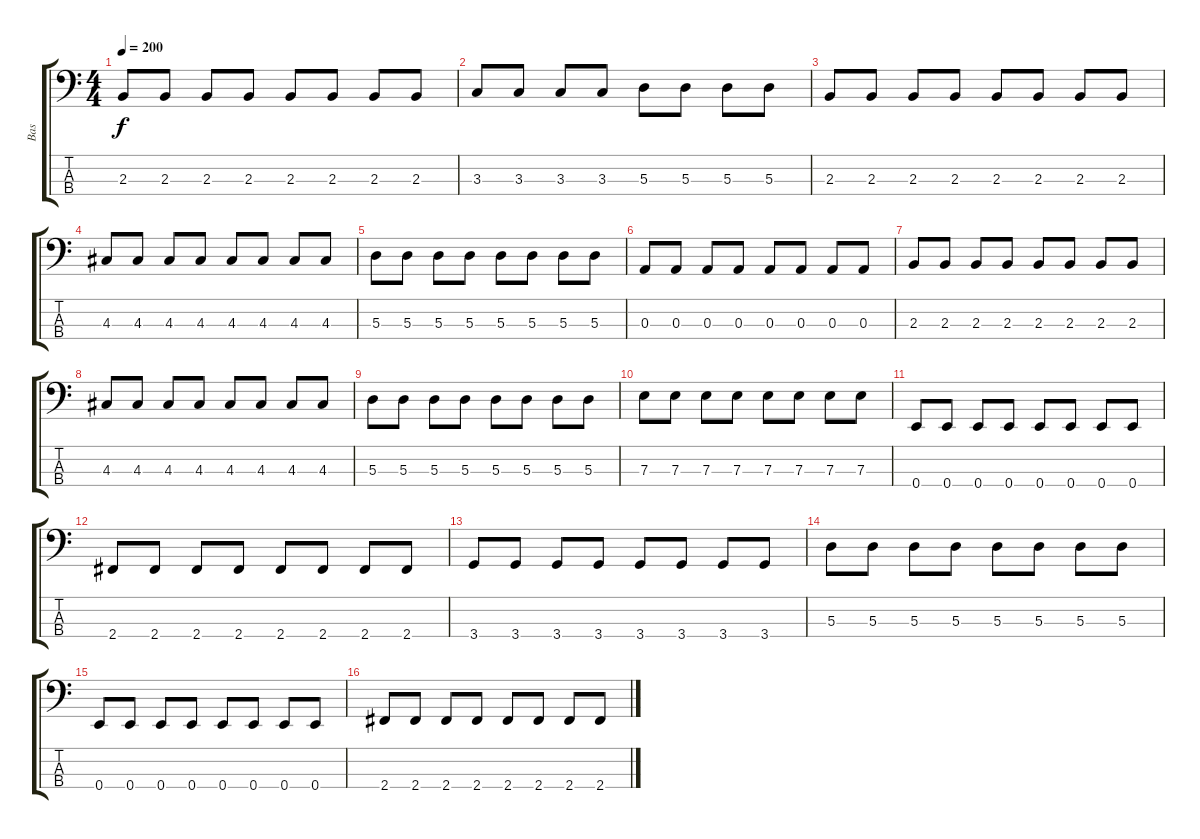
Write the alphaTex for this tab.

\track ("Bas" "Bas") {instrument acousticguitarnylon}
\staff {score tabs}
\tuning (G2 D2 A1 E1) {hide}
\ts (4 4)
\tempo 200
\clef f4
\ks c
2.3.8{dy f} 2.3.8 2.3.8 2.3.8 2.3.8 2.3.8 2.3.8 2.3.8 |
3.3.8 3.3.8 3.3.8 3.3.8 5.3.8 5.3.8 5.3.8 5.3.8 |
2.3.8 2.3.8 2.3.8 2.3.8 2.3.8 2.3.8 2.3.8 2.3.8 |
4.3.8 4.3.8 4.3.8 4.3.8 4.3.8 4.3.8 4.3.8 4.3.8 |
5.3.8 5.3.8 5.3.8 5.3.8 5.3.8 5.3.8 5.3.8 5.3.8 |
0.3.8 0.3.8 0.3.8 0.3.8 0.3.8 0.3.8 0.3.8 0.3.8 |
2.3.8 2.3.8 2.3.8 2.3.8 2.3.8 2.3.8 2.3.8 2.3.8 |
4.3.8 4.3.8 4.3.8 4.3.8 4.3.8 4.3.8 4.3.8 4.3.8 |
5.3.8 5.3.8 5.3.8 5.3.8 5.3.8 5.3.8 5.3.8 5.3.8 |
7.3.8 7.3.8 7.3.8 7.3.8 7.3.8 7.3.8 7.3.8 7.3.8 |
0.4.8 0.4.8 0.4.8 0.4.8 0.4.8 0.4.8 0.4.8 0.4.8 |
2.4.8 2.4.8 2.4.8 2.4.8 2.4.8 2.4.8 2.4.8 2.4.8 |
3.4.8 3.4.8 3.4.8 3.4.8 3.4.8 3.4.8 3.4.8 3.4.8 |
5.3.8 5.3.8 5.3.8 5.3.8 5.3.8 5.3.8 5.3.8 5.3.8 |
0.4.8 0.4.8 0.4.8 0.4.8 0.4.8 0.4.8 0.4.8 0.4.8 |
2.4.8 2.4.8 2.4.8 2.4.8 2.4.8 2.4.8 2.4.8 2.4.8
